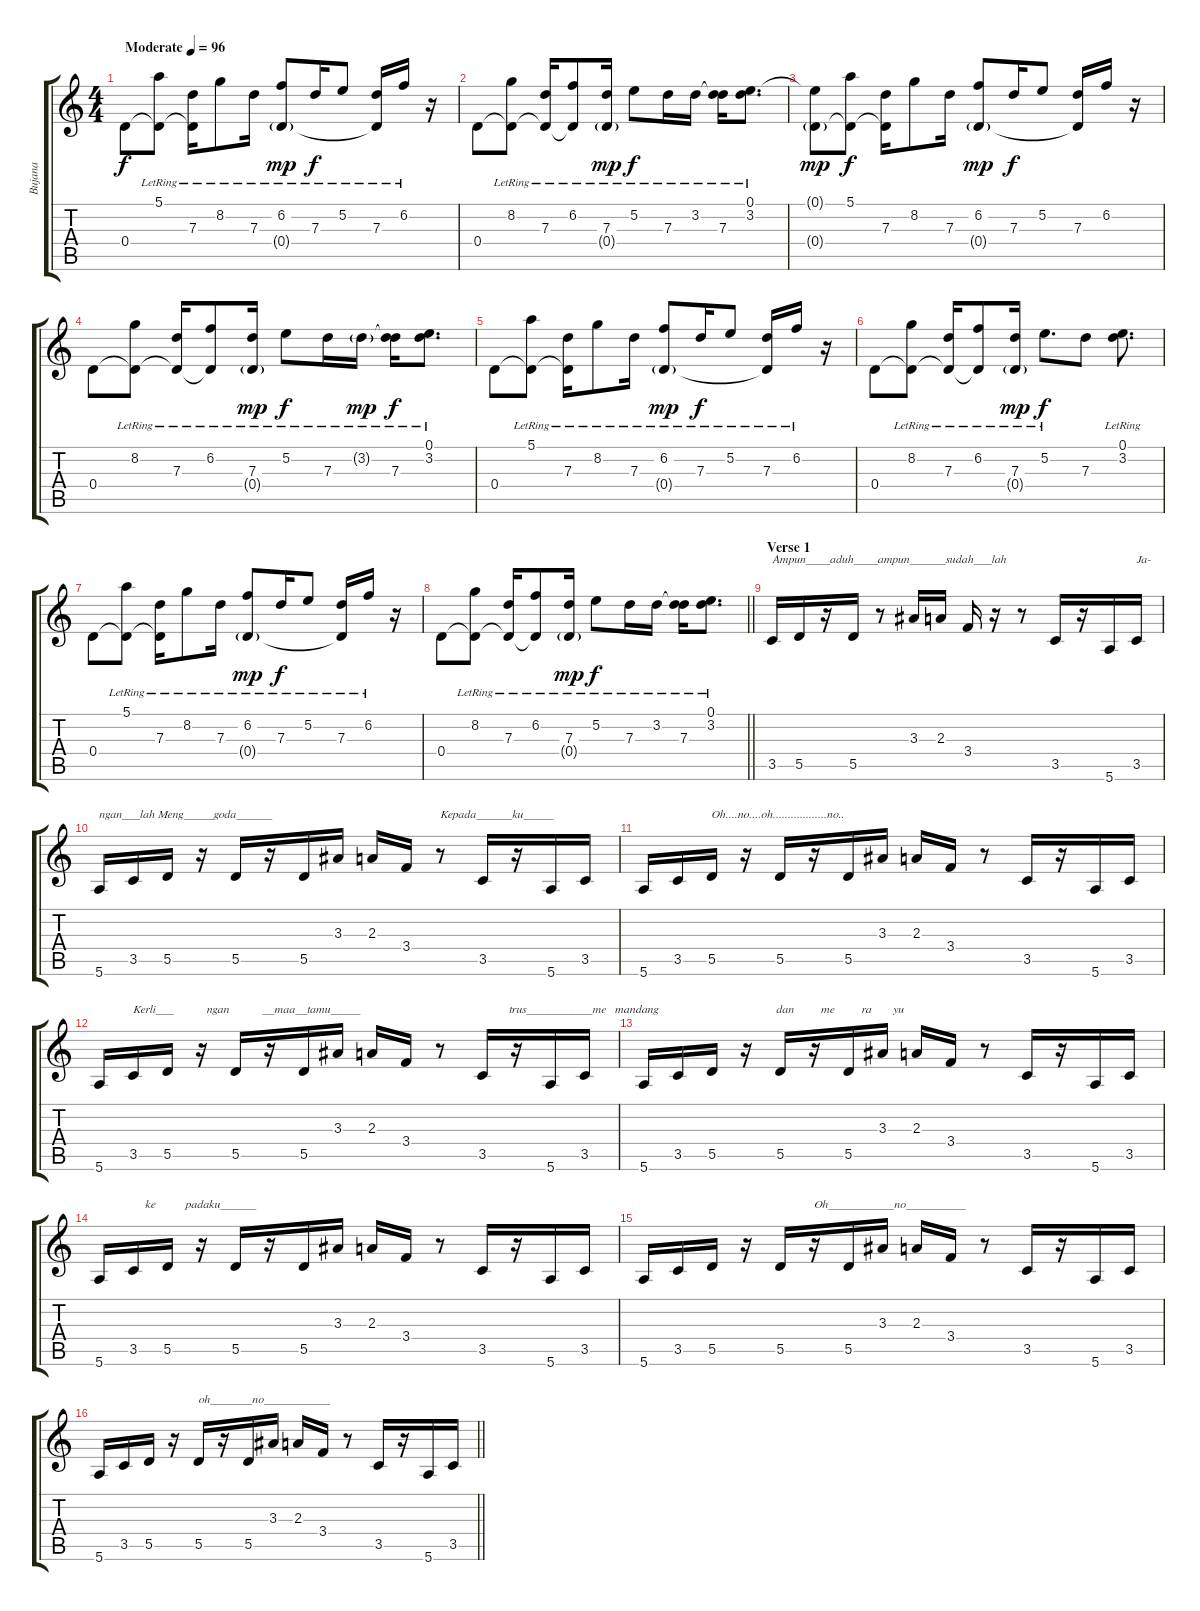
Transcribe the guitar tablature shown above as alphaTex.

\track ("Bujana" "Bujana") {instrument acousticguitarsteel}
\staff {score tabs}
\tuning (E4 B3 G3 D3 A2 E2) {hide}
\ts (4 4)
\tempo (96 "Moderate")
\clef g2
\ks c
0.4.8{dy f instrument acousticguitarsteel} (5.1{lr} 0.4{t}).8 (7.3{lr} 0.4{t}).16 8.2{lr}.8 7.3{lr}.16 (6.2{lr} 0.4{g}).8{dy mp} 7.3{lr}.16{dy f} 5.2{lr}.8 (7.3{lr} 0.4{t}).16 6.2{lr}.16 r.16 |
0.4.8 (8.2{lr} 0.4{t}).8 (7.3{lr} 0.4{t}).16 (6.2{lr} 0.4{t}).8 (7.3{lr} 0.4{g}).16{dy mp} 5.2{lr}.8{dy f} 7.3{lr}.16 3.2{lr}.16 (3.2{t} 7.3{lr}).16 (0.1{lr} 3.2{lr}).8{d} |
(0.1{t} 0.4{g}).8{dy mp} (5.1 0.4{t}).8{dy f} (7.3 0.4{t}).16 8.2.8 7.3.16 (6.2 0.4{g}).8{dy mp} 7.3.16{dy f} 5.2.8 (7.3 0.4{t}).16 6.2.16 r.16 |
0.4.8 (8.2{lr} 0.4{t}).8 (7.3{lr} 0.4{t}).16 (6.2{lr} 0.4{t}).8 (7.3{lr} 0.4{g}).16{dy mp} 5.2{lr}.8{dy f} 7.3{lr}.16 3.2{g lr}.16{dy mp} (3.2{t} 7.3{lr}).16{dy f} (0.1{lr} 3.2{lr}).8{d} |
0.4.8 (5.1{lr} 0.4{t}).8 (7.3{lr} 0.4{t}).16 8.2{lr}.8 7.3{lr}.16 (6.2{lr} 0.4{g}).8{dy mp} 7.3{lr}.16{dy f} 5.2{lr}.8 (7.3{lr} 0.4{t}).16 6.2{lr}.16 r.16 |
0.4.8 (8.2{lr} 0.4{t}).8 (7.3{lr} 0.4{t}).16 (6.2{lr} 0.4{t}).8 (7.3{lr} 0.4{g}).16{dy mp} 5.2{lr}.8{d dy f} 7.3.8 (0.1{lr} 3.2{lr}).8{d} |
0.4.8 (5.1{lr} 0.4{t}).8 (7.3{lr} 0.4{t}).16 8.2{lr}.8 7.3{lr}.16 (6.2{lr} 0.4{g}).8{dy mp} 7.3{lr}.16{dy f} 5.2{lr}.8 (7.3{lr} 0.4{t}).16 6.2{lr}.16 r.16 |
\barLineRight lightlight
0.4.8 (8.2{lr} 0.4{t}).8 (7.3{lr} 0.4{t}).16 (6.2{lr} 0.4{t}).8 (7.3{lr} 0.4{g}).16{dy mp} 5.2{lr}.8{dy f} 7.3{lr}.16 3.2{lr}.16 (3.2{t} 7.3{lr}).16 (0.1{lr} 3.2{lr}).8{d} |
\section ("" "Verse 1")
3.5.16{txt "Ampun____aduh____ampun______sudah___lah"} 5.5.16 r.16 5.5.16 r.8 3.3.16 2.3.16 3.4.16 r.16 r.8 3.5.16 r.16 5.6.16 3.5.16{txt "Ja-"} |
5.6.16{txt "ngan___lah Meng_____goda______"} 3.5.16 5.5.16 r.16 5.5.16 r.16 5.5.16 3.3.16 2.3.16 3.4.16 r.8{txt "Kepada______ku_____"} 3.5.16 r.16 5.6.16 3.5.16 |
5.6.16 3.5.16 5.5.16{txt "Oh....no....oh..................no.."} r.16 5.5.16 r.16 5.5.16 3.3.16 2.3.16 3.4.16 r.8 3.5.16 r.16 5.6.16 3.5.16 |
5.6.16 3.5.16{txt "Kerli___           ngan           __maa__tamu_____"} 5.5.16 r.16 5.5.16 r.16 5.5.16 3.3.16 2.3.16 3.4.16 r.8{txt "                       trus___________me   mandang"} 3.5.16 r.16 5.6.16 3.5.16 |
5.6.16 3.5.16 5.5.16 r.16{txt "          dan         me         ra       yu      "} 5.5.16 r.16 5.5.16 3.3.16 2.3.16 3.4.16 r.8 3.5.16 r.16 5.6.16 3.5.16 |
5.6.16 3.5.16{txt "    ke          padaku______"} 5.5.16 r.16 5.5.16 r.16 5.5.16 3.3.16 2.3.16 3.4.16 r.8 3.5.16 r.16 5.6.16 3.5.16 |
5.6.16 3.5.16 5.5.16 r.16 5.5.16 r.16{txt "Oh___________no__________"} 5.5.16 3.3.16 2.3.16 3.4.16 r.8 3.5.16 r.16 5.6.16 3.5.16 |
\barLineRight lightlight
5.6.16 3.5.16 5.5.16 r.16 5.5.16{txt "oh_______no___________"} r.16 5.5.16 3.3.16 2.3.16 3.4.16 r.8 3.5.16 r.16 5.6.16 3.5.16
